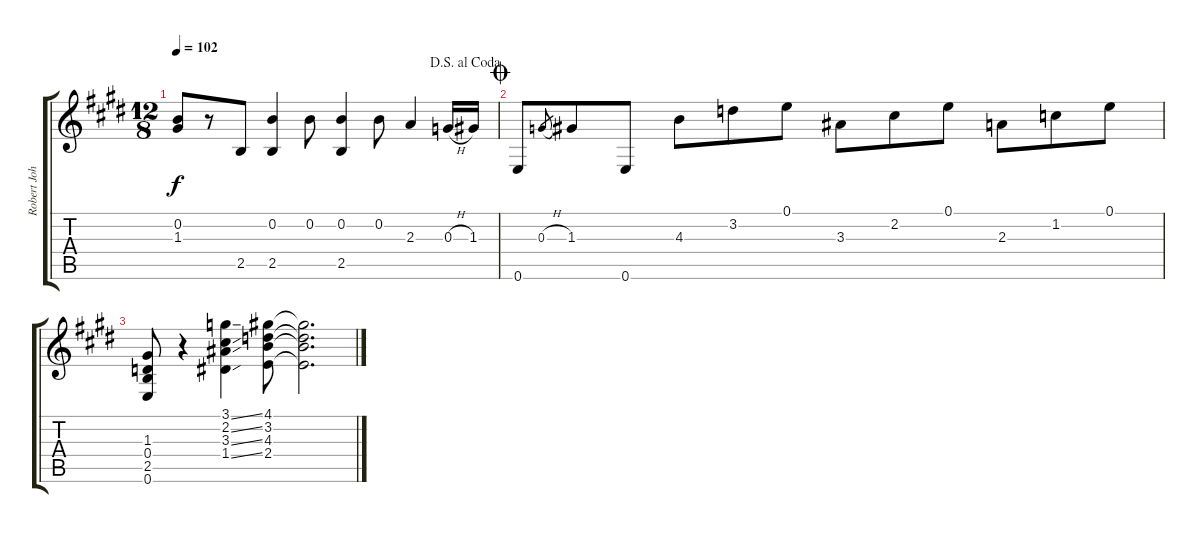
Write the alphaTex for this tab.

\track ("Robert Johnson" "Robert Joh") {instrument electricguitarjazz}
\staff {score tabs}
\tuning (E4 B3 G3 D3 A2 E2) {hide}
\ts (12 8)
\jump dalsegnoalcoda
\tempo 102
\clef g2
\ks c#minor
(0.2 1.3).8{dy f} r.8 2.5.8 (0.2 2.5).4 0.2.8 (0.2 2.5).4 0.2.8 2.3.4 0.3{h}.16 1.3.16 |
\jump coda
\ks e
0.6.8 0.3{h}.8{gr} 1.3.8 0.6.8 4.3.8 3.2.8 0.1.8 3.3.8 2.2.8 0.1.8 2.3.8 1.2.8 0.1.8 |
\ks c#minor
(1.3 0.4 2.5 0.6).8 r.4 (3.1{ss} 2.2{ss} 3.3{ss} 1.4{ss}).4 (4.1 3.2 4.3 2.4).8 (4.1{t} 3.2{t} 4.3{t} 2.4{t}).2{d}
